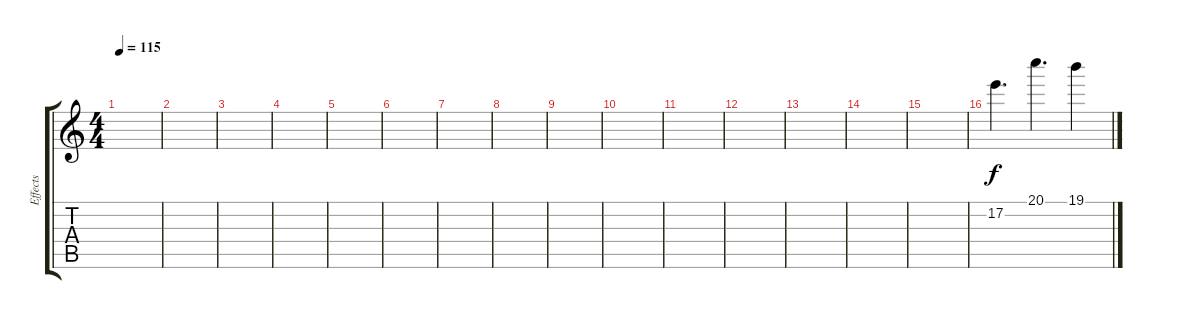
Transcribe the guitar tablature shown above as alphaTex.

\track ("Effects" "Effects") {instrument overdrivenguitar}
\staff {score tabs}
\tuning (E4 B3 G3 D3 A2 D2) {hide}
\ts (4 4)
\tempo 115
\clef g2
\ks c
|
|
|
|
|
|
|
|
|
|
|
|
|
|
|
17.2.4{d} 20.1.4{d} 19.1.4
